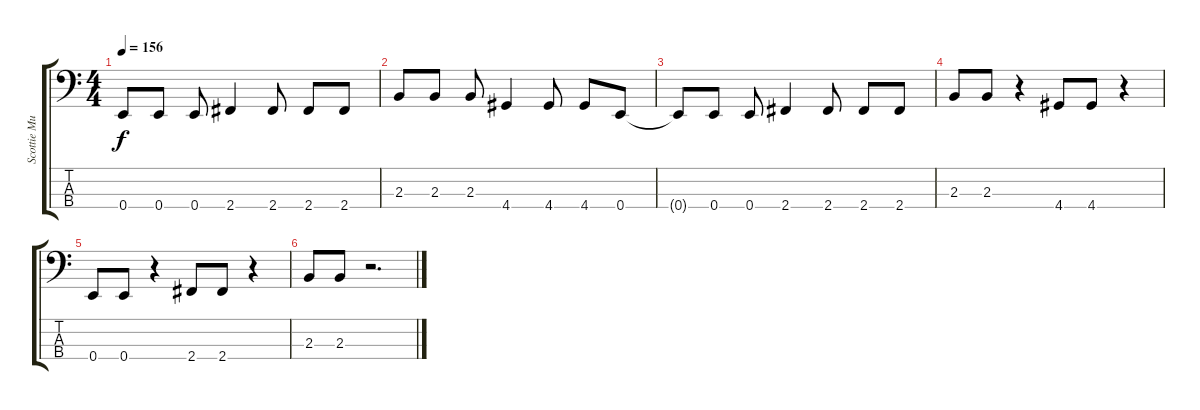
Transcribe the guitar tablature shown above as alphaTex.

\track ("Scottie Murphy - Bass" "Scottie Mu") {instrument electricbasspick}
\staff {score tabs}
\tuning (G2 D2 A1 E1) {hide}
\ts (4 4)
\tempo 156
\clef f4
\ks c
0.4{t}.8{dy f} 0.4.8 0.4.8 2.4.4 2.4.8 2.4.8 2.4.8 |
2.3.8 2.3.8 2.3.8 4.4.4 4.4.8 4.4.8 0.4.8 |
0.4{t}.8 0.4.8 0.4.8 2.4.4 2.4.8 2.4.8 2.4.8 |
2.3.8 2.3.8 r.4 4.4.8 4.4.8 r.4 |
0.4.8 0.4.8 r.4 2.4.8 2.4.8 r.4 |
2.3.8 2.3.8 r.2{d}
